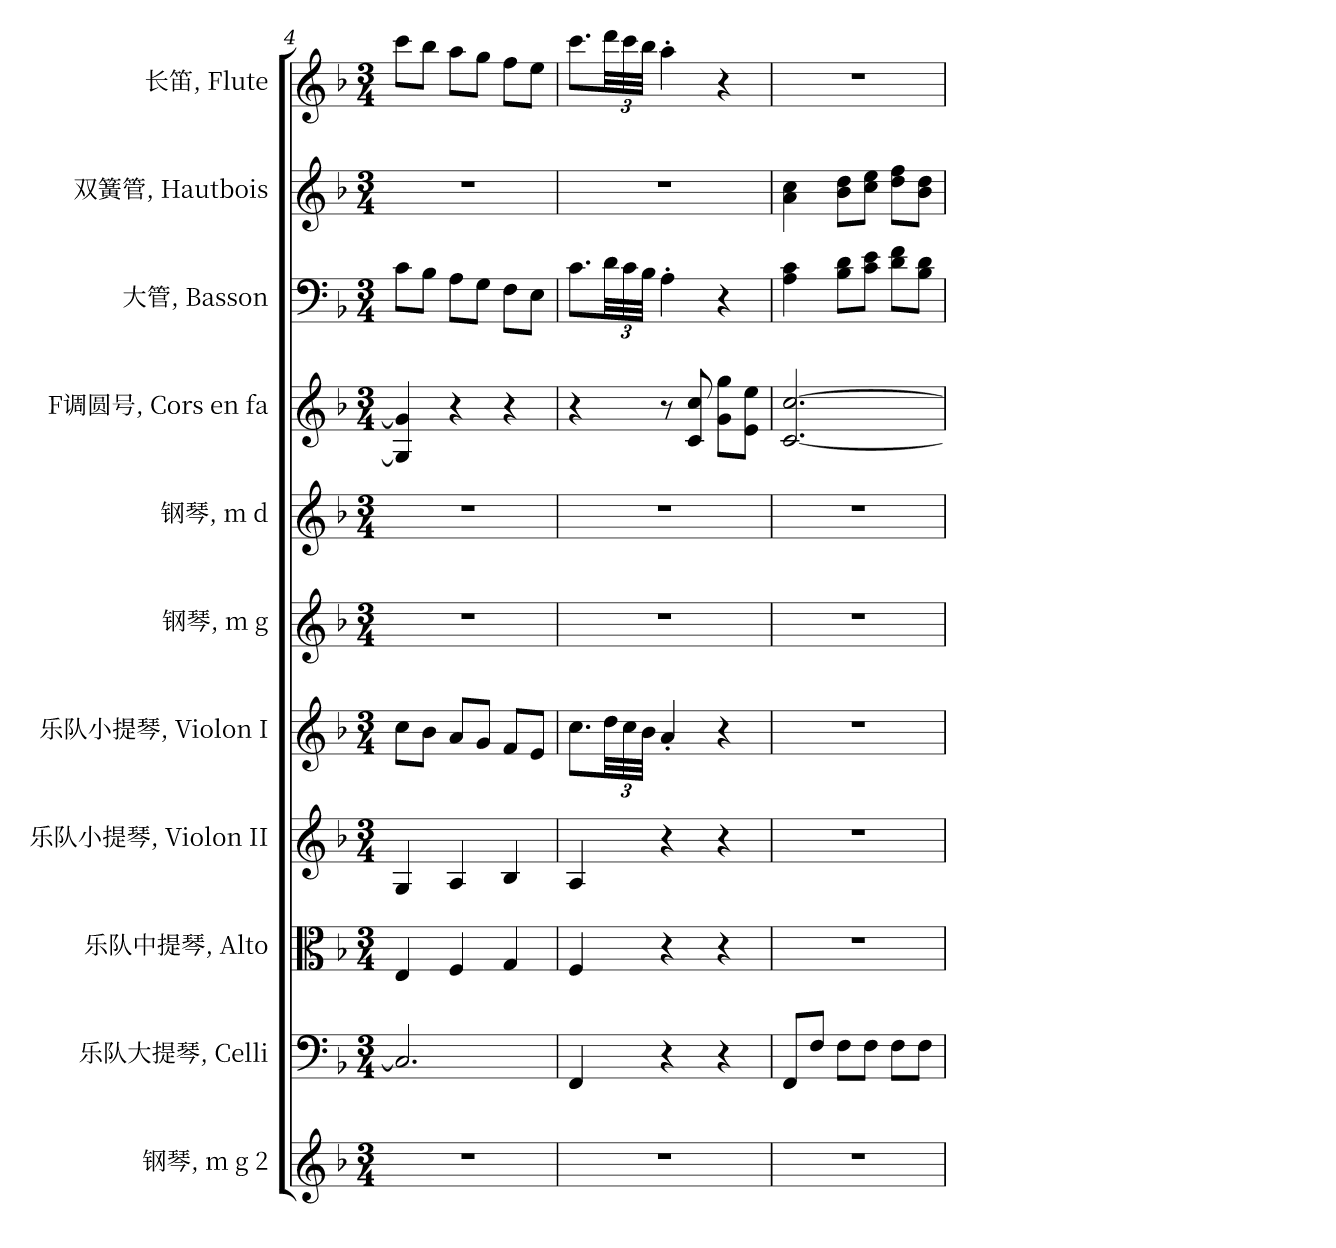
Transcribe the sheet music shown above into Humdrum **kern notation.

**kern	**kern	**kern	**kern	**kern	**kern	**kern	**kern	**kern	**kern	**kern
*part11	*part10	*part9	*part8	*part7	*part6	*part5	*part4	*part3	*part2	*part1
*staff11	*staff10	*staff9	*staff8	*staff7	*staff6	*staff5	*staff4	*staff3	*staff2	*staff1
*I"钢琴, m g 2	*I"乐队大提琴, Celli	*I"乐队中提琴, Alto	*I"乐队小提琴, Violon II	*I"乐队小提琴, Violon I	*I"钢琴, m g	*I"钢琴, m d	*I"F调圆号, Cors en fa	*I"大管, Basson	*I"双簧管, Hautbois	*I"长笛, Flute
*	*	*	*	*	*	*	*	*I'Bsn.	*	*I'Fl.
*clefG2	*clefF4	*clefC3	*clefG2	*clefG2	*clefG2	*clefG2	*clefG2	*clefF4	*clefG2	*clefG2
*	*	*	*	*	*	*	*ITrd4c7	*	*	*
*k[b-]	*k[b-]	*k[b-]	*k[b-]	*k[b-]	*k[b-]	*k[b-]	*k[b-e-]	*k[b-]	*k[b-]	*k[b-]
*M3/4	*M3/4	*M3/4	*M3/4	*M3/4	*M3/4	*M3/4	*M3/4	*M3/4	*M3/4	*M3/4
=4	=4	=4	=4	=4	=4	=4	=4	=4	=4	=4
2.r	2.C/]	4E/	4G/	8cc\L	2.r	2.r	4C/] 4c/]	8c\L	2.r	8ccc\L
.	.	.	.	8b-\J	.	.	.	8B-\J	.	8bb-\J
.	.	4F/	4A/	8a/L	.	.	4r	8A\L	.	8aa\L
.	.	.	.	8g/J	.	.	.	8G\J	.	8gg\J
.	.	4G/	4B-/	8f/L	.	.	4r	8F\L	.	8ff\L
.	.	.	.	8e/J	.	.	.	8E\J	.	8ee\J
=5	=5	=5	=5	=5	=5	=5	=5	=5	=5	=5
2.r	4FF/	4F/	4A/	8.cc\L	2.r	2.r	4r	8.c\L	2.r	8.ccc\L
*	*	*	*	*Xbrackettup	*	*	*	*Xbrackettup	*	*Xbrackettup
.	.	.	.	48dd\LL	.	.	.	48d\LL	.	48ddd\LL
.	.	.	.	48cc\	.	.	.	48c\	.	48ccc\
.	.	.	.	48b-\JJJ	.	.	.	48B-\JJJ	.	48bb-\JJJ
.	4r	4r	4r	4a'/	.	.	8r	4A'\	.	4aa'\
.	.	.	.	.	.	.	8F/ 8f/	.	.	.
.	4r	4r	4r	4r	.	.	8c\ 8cc\L	4r	.	4r
.	.	.	.	.	.	.	8A\ 8a\J	.	.	.
!!LO:PB:g=z
=6	=6	=6	=6	=6	=6	=6	=6	=6	=6	=6
2.r	8FF/L	2.r	2.r	2.r	2.r	2.r	[2.F/ [2.f/	4A\ 4c\	4a\ 4cc\	2.r
.	8F/J	.	.	.	.	.	.	.	.	.
.	8F\L	.	.	.	.	.	.	8B-\ 8d\L	8b-\ 8dd\L	.
.	8F\J	.	.	.	.	.	.	8c\ 8e\J	8cc\ 8ee\J	.
.	8F\L	.	.	.	.	.	.	8d\ 8f\L	8dd\ 8ff\L	.
.	8F\J	.	.	.	.	.	.	8B-\ 8d\J	8b-\ 8dd\J	.
=	=	=	=	=	=	=	=	=	=	=
*-	*-	*-	*-	*-	*-	*-	*-	*-	*-	*-
